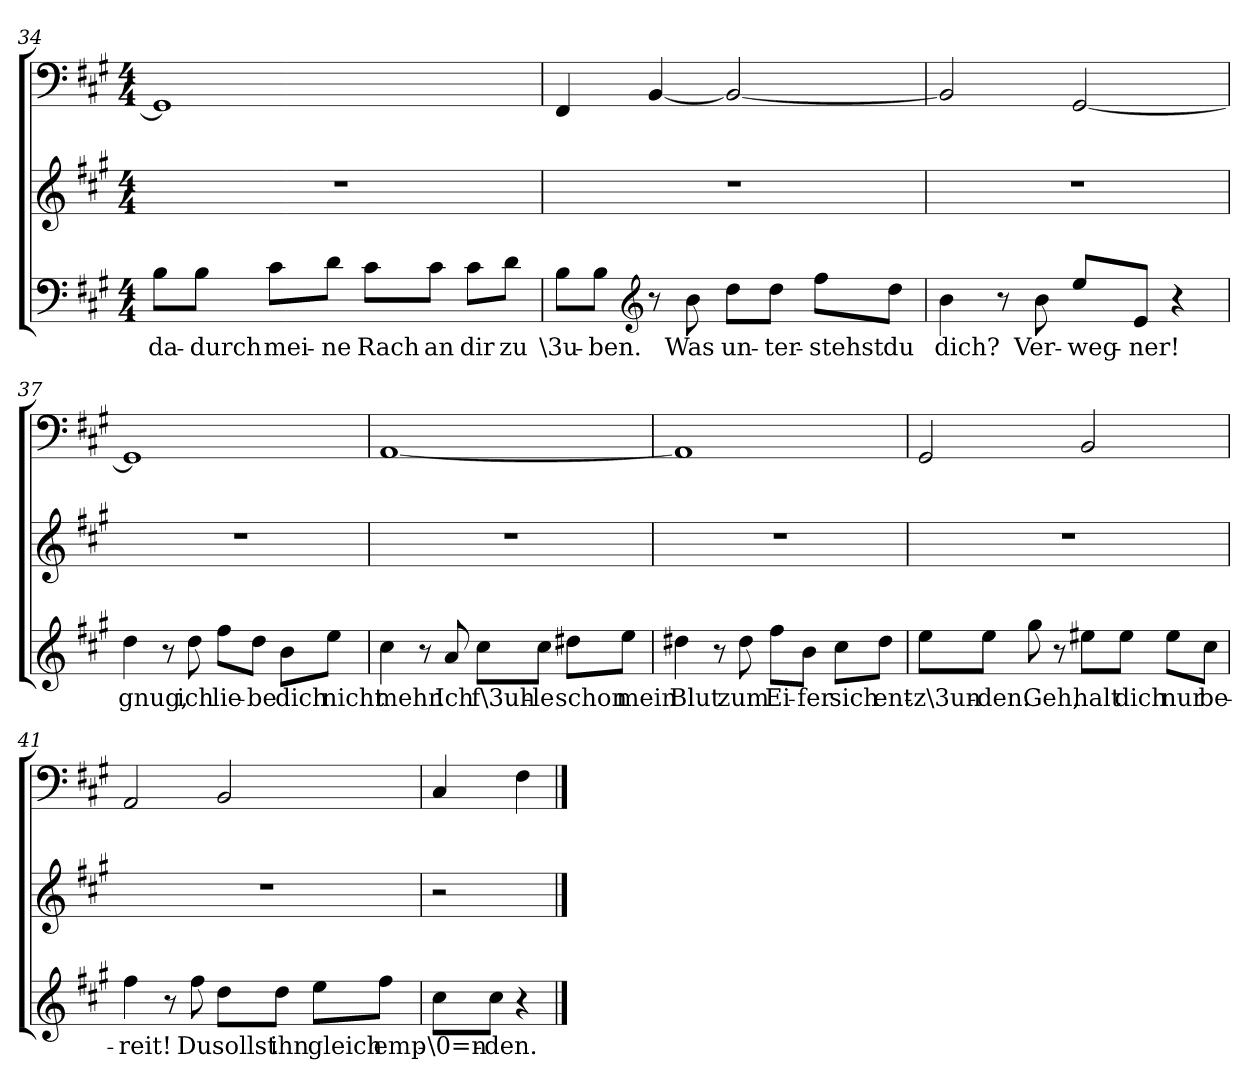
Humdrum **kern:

**kern	**text	**kern	**kern
*part3	*part3	*part2	*part1
*staff3	*staff3	*staff2	*staff1
*clefF4	*	*clefG2	*clefF4
*k[f#c#g#]	*	*k[f#c#g#]	*k[f#c#g#]
*A:	*	*A:	*A:
*M4/4	*	*M4/4	*M4/4
=34	=34	=34	=34
8B\L	da-	1r	1GG/]
8B\J	-durch	.	.
8c#\L	mei-	.	.
8d\J	-ne	.	.
8c#\L	Rach	.	.
8c#\J	an	.	.
8c#\L	dir	.	.
8d\J	zu	.	.
=35	=35	=35	=35
8B\L	\3u-	1r	4FF#/
8B\J	-ben.	.	.
*clefG2	*	*	*
8r	.	.	[4BB/
8b\	Was	.	.
8dd\L	un-	.	2BB/_
8dd\J	-ter-	.	.
8ff#\L	-stehst	.	.
8dd\J	du	.	.
=36	=36	=36	=36
4b\	dich?	1r	2BB/]
8r	.	.	.
8b\	Ver-	.	.
8ee/L	-weg-	.	[2GG#/
8e/J	-ner!	.	.
4r	.	.	.
=37	=37	=37	=37
4dd\	gnug,	1r	1GG#/]
8r	.	.	.
8dd\	ich	.	.
8ff#\L	lie-	.	.
8dd\J	-be	.	.
8b\L	dich	.	.
8ee\J	nicht	.	.
=38	=38	=38	=38
4cc#\	mehr.	1r	[1AA/
8r	.	.	.
8a/	Ich	.	.
8cc#\L	f\3uh-	.	.
8cc#\J	-le	.	.
8dd#X\L	schon	.	.
8ee\J	mein	.	.
=39	=39	=39	=39
4dd#X\	Blut	1r	1AA/]
8r	.	.	.
8dd#\	zum	.	.
8ff#\L	Ei-	.	.
8b\J	-fer	.	.
8cc#\L	sich	.	.
8dd#\J	ent-	.	.
=40	=40	=40	=40
8ee\L	-z\3un-	1r	2GG#/
8ee\J	-den.	.	.
8gg#\	Geh,	.	.
8r	.	.	.
8ee#X\L	halt	.	2BB/
8ee#\J	dich	.	.
8ee#\L	nur	.	.
8cc#\J	be-	.	.
=41	=41	=41	=41
4ff#\	-reit!	1r	2AA/
8r	.	.	.
8ff#\	Du	.	.
8dd\L	sollst	.	2BB/
8dd\J	ihn	.	.
8ee\L	gleich	.	.
8ff#\J	emp-	.	.
=42	=42	=42	=42
8cc#\L	-\0=n-	2r	4C#/
8cc#\J	-den.	.	.
4r	.	.	4F#\
==	==	==	==
*-	*-	*-	*-
